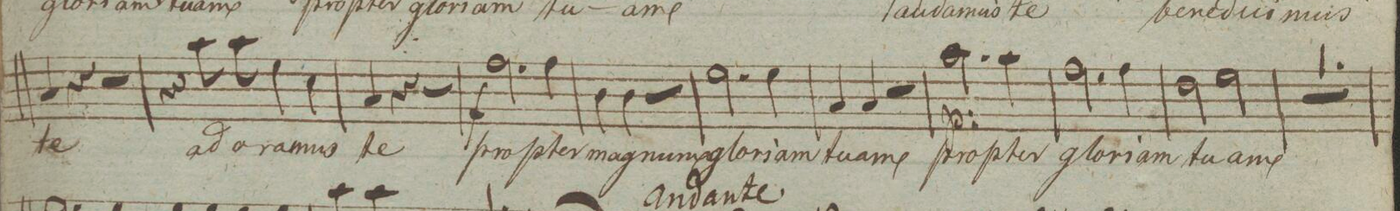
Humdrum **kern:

**kern	**text	**dynam
*I"Baſso.	*	*
*clefF4	*	*
*k[]	*	*
*met(c|)	*	*
*M2/2	*	*
4C/	te	.
4r	.	.
2r	.	.
=47	=47	=47
4r	.	.
8c\	a-	.
8c\	-do-	.
4G\	-ra-	.
4E\	-mus	.
=48	=48	=48
4C/	te	.
4r	.	.
2r	.	.
=49	=49	=49
2.A\	pro-	f
4A\	-pter	.
=50	=50	=50
4D\	ma-	.
4D\	-gnam	.
2r	.	.
=51	=51	=51
2.G\	glo-	.
4G\	-riam	.
=52	=52	=52
4C/	tu-	.
4C/	-am	.
2r	.	.
=53	=53	=53
2.c\	pro-	p
4c\	-pter	.
=54	=54	=54
2.A\	glo-	.
4A\	-riam	.
=55	=55	=55
2F\	tu-	.
2G\	-am	.
=56	=56	=56
1r	.	.
=57	=57	=57
*-	*-	*-
